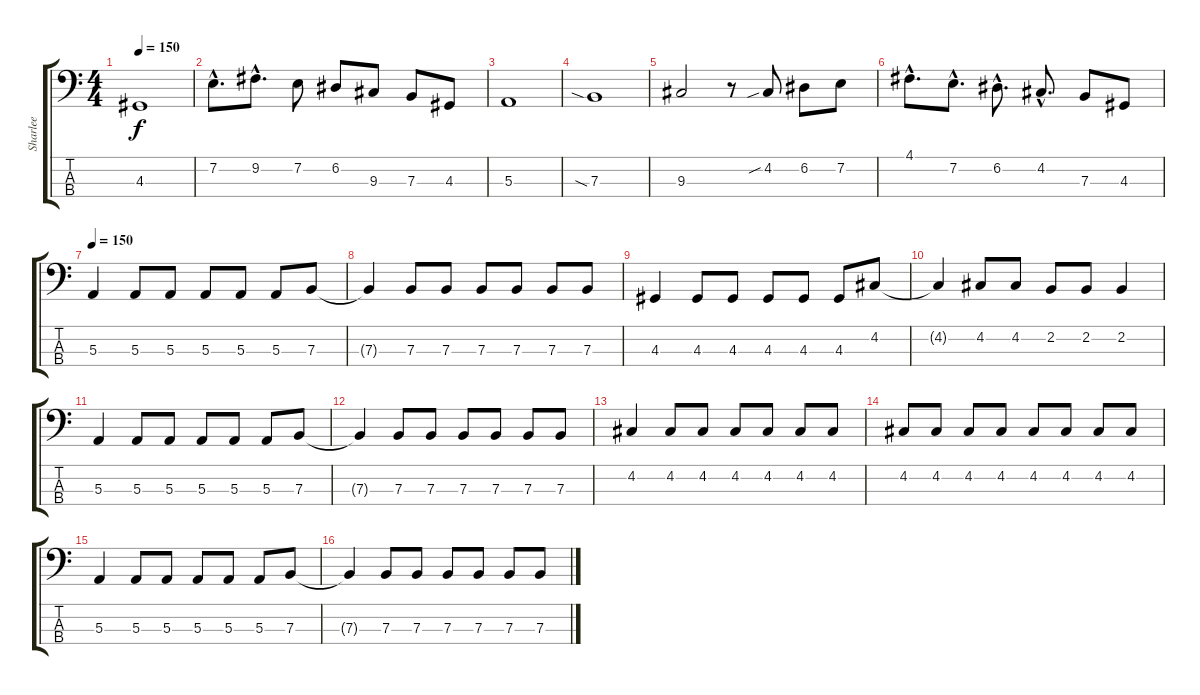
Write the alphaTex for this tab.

\track ("Sharlee" "Sharlee") {instrument electricbasspick}
\staff {score tabs}
\tuning (D2 A1 E1 B0) {hide}
\ts (4 4)
\tempo 150
\clef f4
\ks c
4.3.1{dy f} |
7.2{hac}.8{d} 9.2{hac}.8{d} 7.2.8 6.2.8 9.3.8 7.3.8 4.3.8 |
5.3.1 |
7.3{sia}.1 |
9.3.2 r.8 4.2{sib}.8 6.2.8 7.2.8 |
4.1{hac}.8{d} 7.2{hac}.8{d} 6.2{hac}.8{d} 4.2{hac}.8{d} 7.3.8 4.3.8 |
\tempo 150
5.3.4 5.3.8 5.3.8 5.3.8 5.3.8 5.3.8 7.3.8 |
7.3{t}.4 7.3.8 7.3.8 7.3.8 7.3.8 7.3.8 7.3.8 |
4.3.4 4.3.8 4.3.8 4.3.8 4.3.8 4.3.8 4.2.8 |
4.2{t}.4 4.2.8 4.2.8 2.2.8 2.2.8 2.2.4 |
5.3.4 5.3.8 5.3.8 5.3.8 5.3.8 5.3.8 7.3.8 |
7.3{t}.4 7.3.8 7.3.8 7.3.8 7.3.8 7.3.8 7.3.8 |
4.2.4 4.2.8 4.2.8 4.2.8 4.2.8 4.2.8 4.2.8 |
4.2.8 4.2.8 4.2.8 4.2.8 4.2.8 4.2.8 4.2.8 4.2.8 |
5.3.4 5.3.8 5.3.8 5.3.8 5.3.8 5.3.8 7.3.8 |
7.3{t}.4 7.3.8 7.3.8 7.3.8 7.3.8 7.3.8 7.3.8
